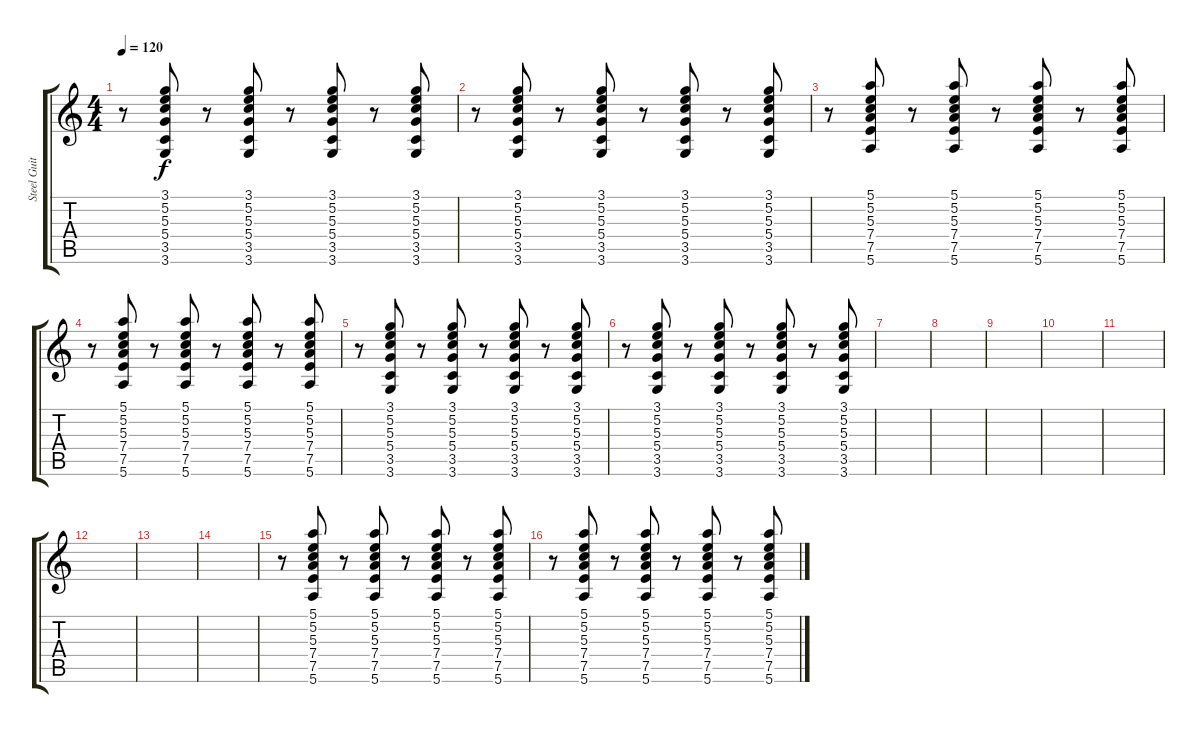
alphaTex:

\track ("Steel Guitar" "Steel Guit") {instrument acousticguitarsteel}
\staff {score tabs}
\tuning (E4 B3 G3 D3 A2 E2) {hide}
\ts (4 4)
\tempo 120
\clef g2
\ks c
r.8{dy f} (3.1 5.2 5.3 5.4 3.5 3.6).8 r.8 (3.1 5.2 5.3 5.4 3.5 3.6).8 r.8 (3.1 5.2 5.3 5.4 3.5 3.6).8 r.8 (3.1 5.2 5.3 5.4 3.5 3.6).8 |
r.8 (3.1 5.2 5.3 5.4 3.5 3.6).8 r.8 (3.1 5.2 5.3 5.4 3.5 3.6).8 r.8 (3.1 5.2 5.3 5.4 3.5 3.6).8 r.8 (3.1 5.2 5.3 5.4 3.5 3.6).8 |
r.8 (5.1 5.2 5.3 7.4 7.5 5.6).8 r.8 (5.1 5.2 5.3 7.4 7.5 5.6).8 r.8 (5.1 5.2 5.3 7.4 7.5 5.6).8 r.8 (5.1 5.2 5.3 7.4 7.5 5.6).8 |
r.8 (5.1 5.2 5.3 7.4 7.5 5.6).8 r.8 (5.1 5.2 5.3 7.4 7.5 5.6).8 r.8 (5.1 5.2 5.3 7.4 7.5 5.6).8 r.8 (5.1 5.2 5.3 7.4 7.5 5.6).8 |
r.8 (3.1 5.2 5.3 5.4 3.5 3.6).8 r.8 (3.1 5.2 5.3 5.4 3.5 3.6).8 r.8 (3.1 5.2 5.3 5.4 3.5 3.6).8 r.8 (3.1 5.2 5.3 5.4 3.5 3.6).8 |
r.8 (3.1 5.2 5.3 5.4 3.5 3.6).8 r.8 (3.1 5.2 5.3 5.4 3.5 3.6).8 r.8 (3.1 5.2 5.3 5.4 3.5 3.6).8 r.8 (3.1 5.2 5.3 5.4 3.5 3.6).8 |
|
|
|
|
|
|
|
|
r.8 (5.1 5.2 5.3 7.4 7.5 5.6).8 r.8 (5.1 5.2 5.3 7.4 7.5 5.6).8 r.8 (5.1 5.2 5.3 7.4 7.5 5.6).8 r.8 (5.1 5.2 5.3 7.4 7.5 5.6).8 |
r.8 (5.1 5.2 5.3 7.4 7.5 5.6).8 r.8 (5.1 5.2 5.3 7.4 7.5 5.6).8 r.8 (5.1 5.2 5.3 7.4 7.5 5.6).8 r.8 (5.1 5.2 5.3 7.4 7.5 5.6).8
